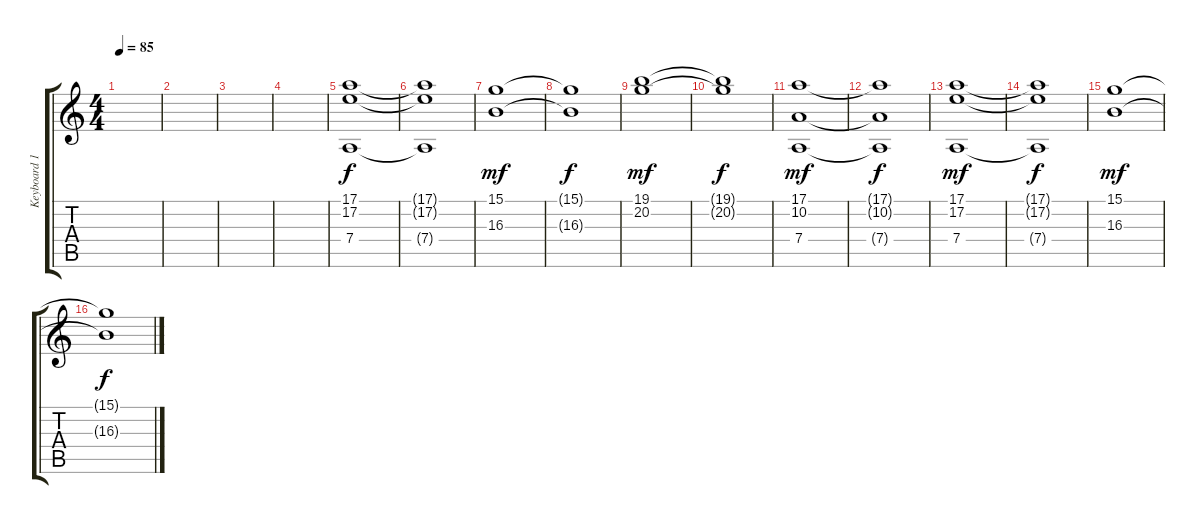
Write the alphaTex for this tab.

\track ("Keyboard 1" "Keyboard 1") {instrument stringensemble1}
\staff {score tabs}
\tuning (E4 B3 G3 D3 A2 E2) {hide}
\ts (4 4)
\tempo 85
\clef g2
\ks c
|
|
|
|
(17.1 17.2 7.4).1 |
(17.1{t} 17.2{t} 7.4{t}).1{dy f} |
(15.1 16.3).1{dy mf} |
(15.1{t} 16.3{t}).1{dy f} |
(19.1 20.2).1{dy mf} |
(19.1{t} 20.2{t}).1{dy f} |
(17.1 10.2 7.4).1{dy mf} |
(17.1{t} 10.2{t} 7.4{t}).1{dy f} |
(17.1 17.2 7.4).1{dy mf} |
(17.1{t} 17.2{t} 7.4{t}).1{dy f} |
(15.1 16.3).1{dy mf} |
(15.1{t} 16.3{t}).1{dy f}
